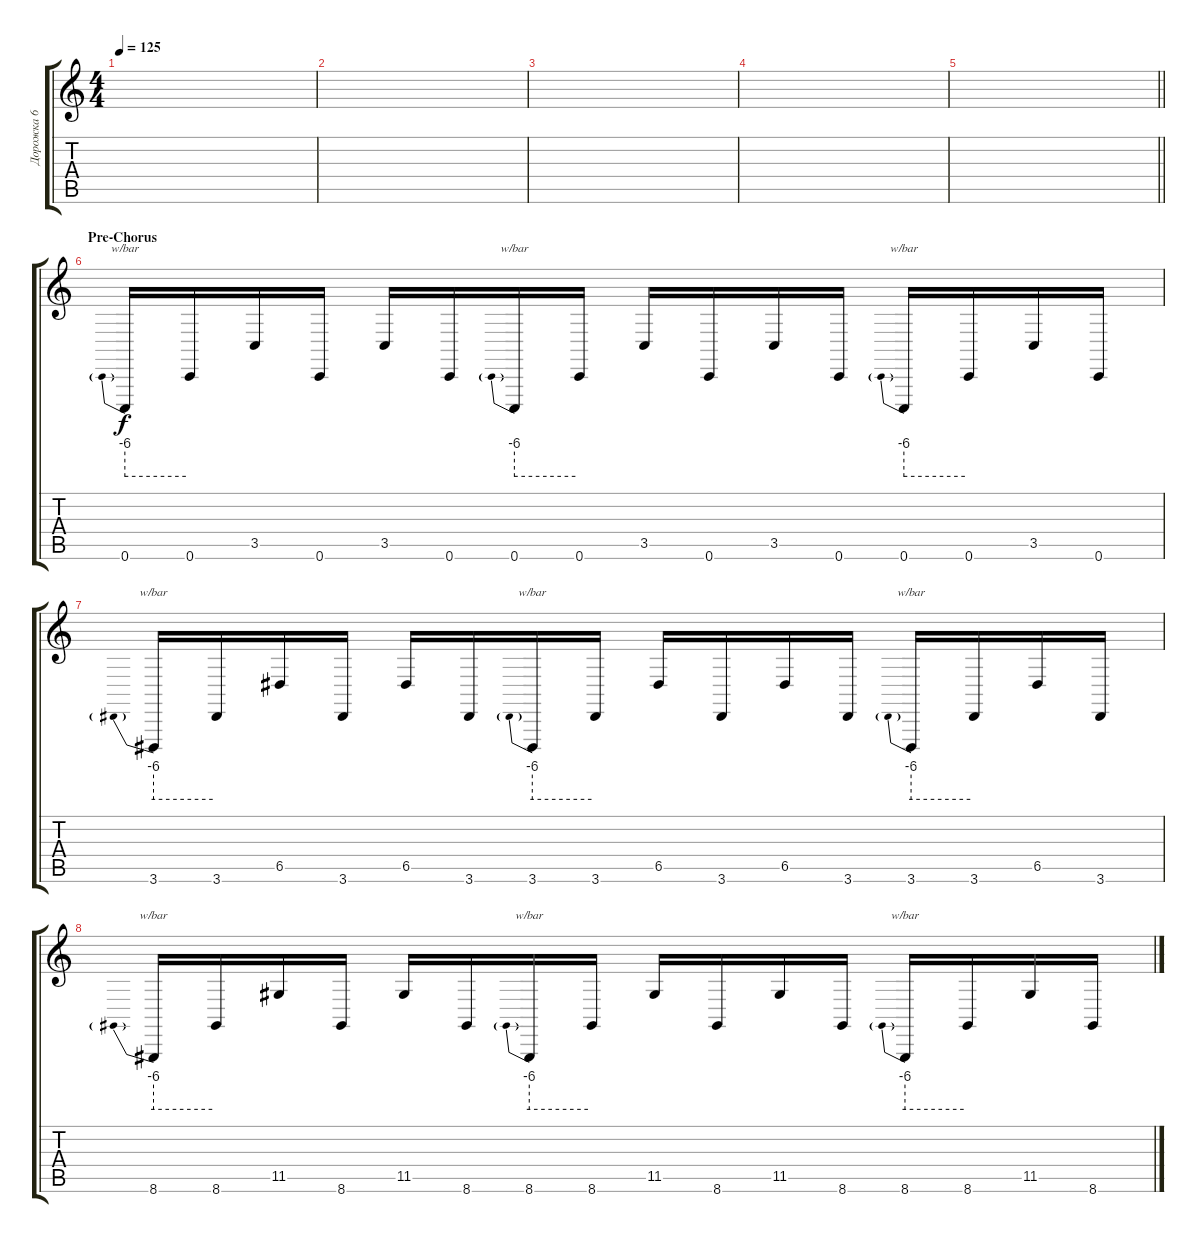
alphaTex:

\track ("Дорожка 6" "Дорожка 6") {instrument electricgrandpiano}
\staff {score tabs}
\tuning (E4 B3 G3 D3 A2 C2) {hide}
\ts (4 4)
\tempo 125
\clef g2
\ks c
|
|
|
|
\barLineRight lightlight
|
\section ("" "Pre-Chorus")
0.6.16{tbe (predive default 0 -24 60 -24)} 0.6.16 3.5.16 0.6.16 3.5.16 0.6.16 0.6.16{tbe (predive default 0 -24 60 -24)} 0.6.16 3.5.16 0.6.16 3.5.16 0.6.16 0.6.16{tbe (predive default 0 -24 60 -24)} 0.6.16 3.5.16 0.6.16 |
3.6.16{tbe (predive default 0 -24 60 -24)} 3.6.16 6.5.16 3.6.16 6.5.16 3.6.16 3.6.16{tbe (predive default 0 -24 60 -24)} 3.6.16 6.5.16 3.6.16 6.5.16 3.6.16 3.6.16{tbe (predive default 0 -24 60 -24)} 3.6.16 6.5.16 3.6.16 |
8.6.16{tbe (predive default 0 -24 60 -24)} 8.6.16 11.5.16 8.6.16 11.5.16 8.6.16 8.6.16{tbe (predive default 0 -24 60 -24)} 8.6.16 11.5.16 8.6.16 11.5.16 8.6.16 8.6.16{tbe (predive default 0 -24 60 -24)} 8.6.16 11.5.16 8.6.16
